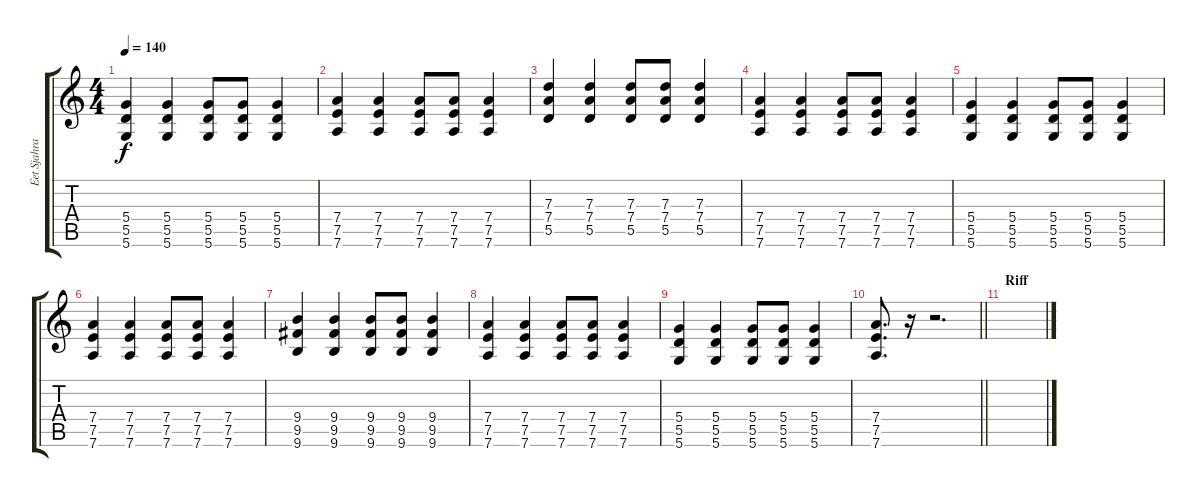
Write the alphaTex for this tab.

\track ("Eet Sjahraine" "Eet Sjahra") {instrument overdrivenguitar}
\staff {score tabs}
\tuning (E4 B3 G3 D3 A2 D2) {hide}
\ts (4 4)
\tempo 140
\clef g2
\ks c
(5.4 5.5 5.6).4{dy f} (5.4 5.5 5.6).4 (5.4 5.5 5.6).8 (5.4 5.5 5.6).8 (5.4 5.5 5.6).4 |
(7.4 7.5 7.6).4 (7.4 7.5 7.6).4 (7.4 7.5 7.6).8 (7.4 7.5 7.6).8 (7.4 7.5 7.6).4 |
(7.3 7.4 5.5).4 (7.3 7.4 5.5).4 (7.3 7.4 5.5).8 (7.3 7.4 5.5).8 (7.3 7.4 5.5).4 |
(7.4 7.5 7.6).4 (7.4 7.5 7.6).4 (7.4 7.5 7.6).8 (7.4 7.5 7.6).8 (7.4 7.5 7.6).4 |
(5.4 5.5 5.6).4 (5.4 5.5 5.6).4 (5.4 5.5 5.6).8 (5.4 5.5 5.6).8 (5.4 5.5 5.6).4 |
(7.4 7.5 7.6).4 (7.4 7.5 7.6).4 (7.4 7.5 7.6).8 (7.4 7.5 7.6).8 (7.4 7.5 7.6).4 |
(9.4 9.5 9.6).4 (9.4 9.5 9.6).4 (9.4 9.5 9.6).8 (9.4 9.5 9.6).8 (9.4 9.5 9.6).4 |
(7.4 7.5 7.6).4 (7.4 7.5 7.6).4 (7.4 7.5 7.6).8 (7.4 7.5 7.6).8 (7.4 7.5 7.6).4 |
(5.4 5.5 5.6).4 (5.4 5.5 5.6).4 (5.4 5.5 5.6).8 (5.4 5.5 5.6).8 (5.4 5.5 5.6).4 |
\barLineRight lightlight
(7.4 7.5 7.6).8{d} r.16 r.2{d} |
\section ("" "Riff")
